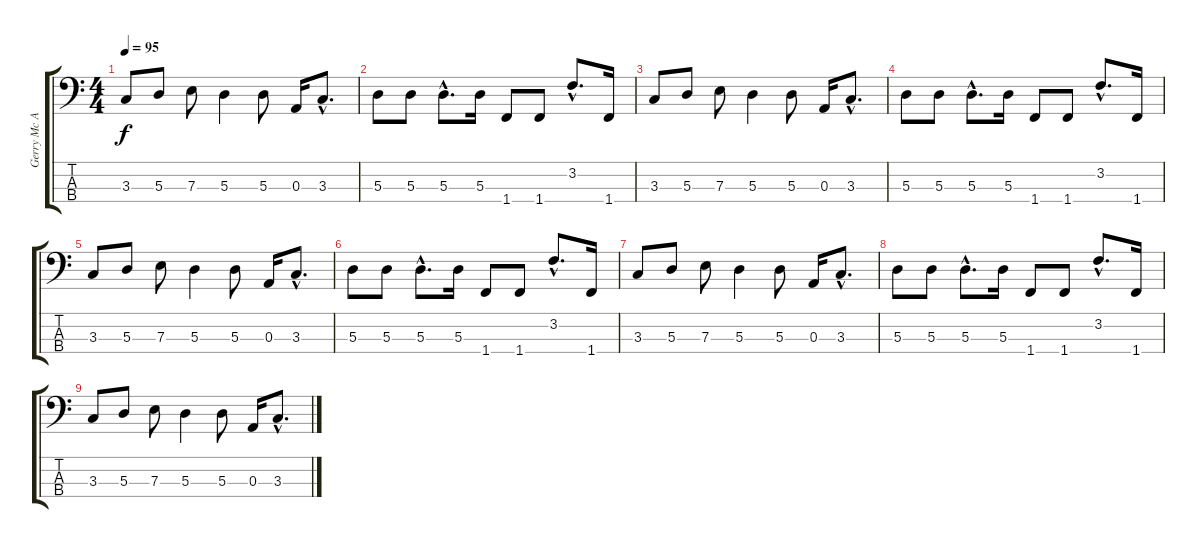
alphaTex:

\track ("Gerry Mc Avoy" "Gerry Mc A") {instrument electricbassfinger}
\staff {score tabs}
\tuning (G2 D2 A1 E1) {hide}
\ts (4 4)
\tempo 95
\clef f4
\ks c
3.3.8{dy f} 5.3.8 7.3.8 5.3.4 5.3.8 0.3.16 3.3{hac}.8{d} |
5.3.8 5.3.8 5.3{hac}.8{d} 5.3.16 1.4.8 1.4.8 3.2{hac}.8{d} 1.4.16 |
3.3.8 5.3.8 7.3.8 5.3.4 5.3.8 0.3.16 3.3{hac}.8{d} |
5.3.8 5.3.8 5.3{hac}.8{d} 5.3.16 1.4.8 1.4.8 3.2{hac}.8{d} 1.4.16 |
3.3.8 5.3.8 7.3.8 5.3.4 5.3.8 0.3.16 3.3{hac}.8{d} |
5.3.8 5.3.8 5.3{hac}.8{d} 5.3.16 1.4.8 1.4.8 3.2{hac}.8{d} 1.4.16 |
3.3.8 5.3.8 7.3.8 5.3.4 5.3.8 0.3.16 3.3{hac}.8{d} |
5.3.8 5.3.8 5.3{hac}.8{d} 5.3.16 1.4.8 1.4.8 3.2{hac}.8{d} 1.4.16 |
3.3.8 5.3.8 7.3.8 5.3.4 5.3.8 0.3.16 3.3{hac}.8{d}
